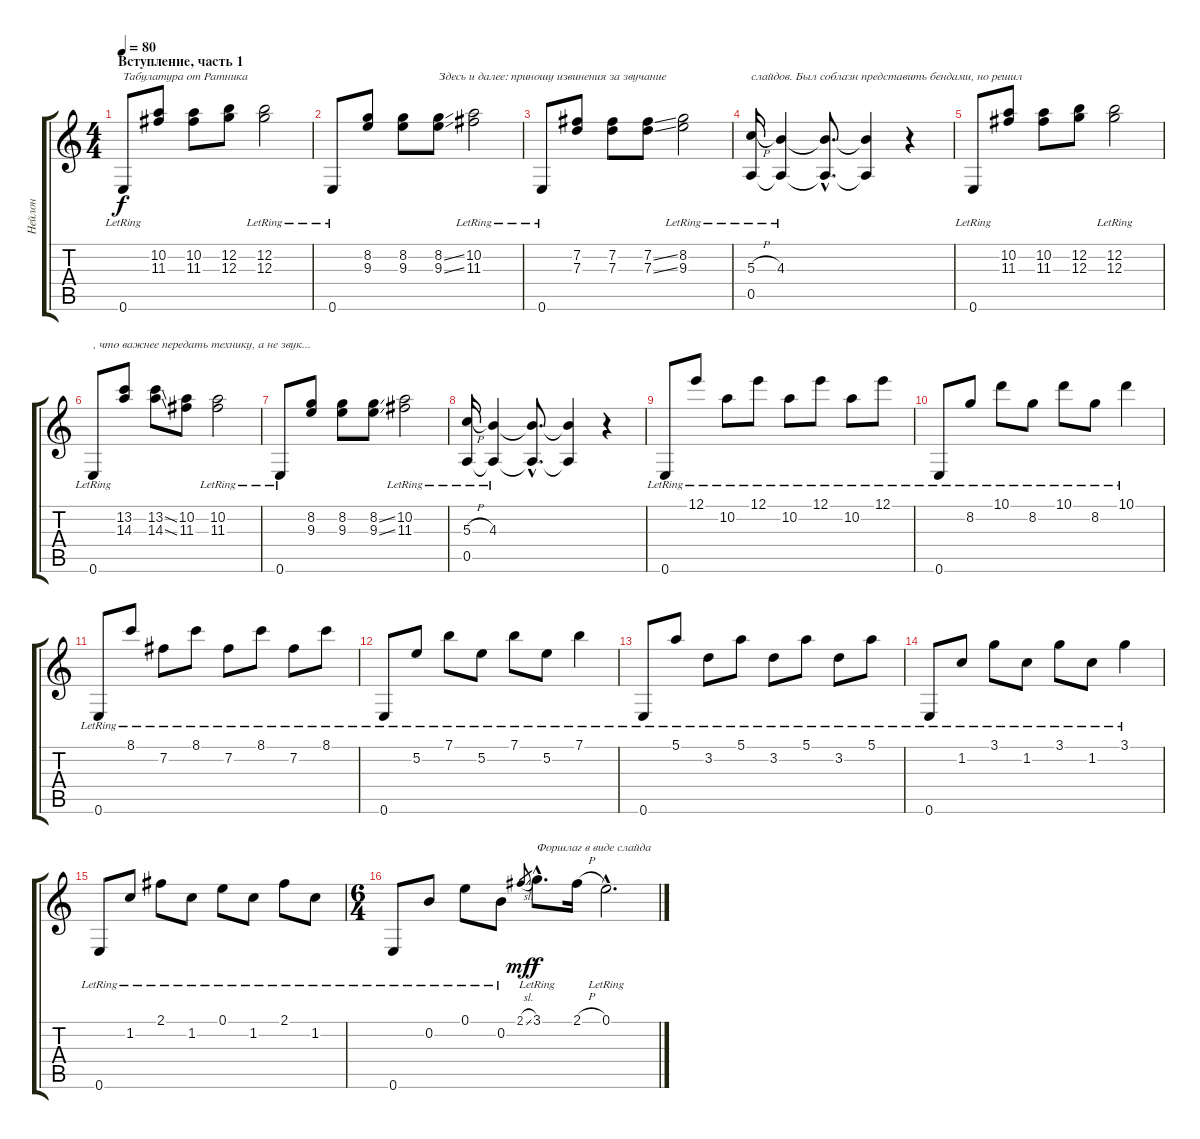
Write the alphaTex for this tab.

\track ("Нейлон" "Нейлон") {instrument acousticguitarnylon}
\staff {score tabs}
\tuning (E4 B3 G3 D3 A2 E2) {hide}
\ts (4 4)
\section ("" "Вступление, часть 1")
\tempo 80
\clef g2
\ks c
0.6{lr}.8{txt "Табулатура от Ратника" dy f instrument acousticguitarnylon} (10.2 11.3).8 (10.2 11.3).8 (12.2 12.3).8 (12.2{lr} 12.3{lr}).2 |
0.6{lr}.8 (8.2 9.3).8 (8.2 9.3).8 (8.2{ss} 9.3{ss}).8{txt "Здесь и далее: приношу извинения за звучание"} (10.2{lr} 11.3{lr}).2 |
0.6{lr}.8 (7.2 7.3).8 (7.2 7.3).8 (7.2{ss} 7.3{ss}).8 (8.2{lr} 9.3{lr}).2 |
(5.3{h} 0.5{lr}).16{txt "слайдов. Был соблазн представить бендами, но решил"} (4.3{lr} 0.5{t}).4 (4.3{hac t} 0.5{hac t}).8{d} (4.3{t} 0.5{t}).4 r.4 |
0.6{lr}.8 (10.2 11.3).8 (10.2 11.3).8 (12.2 12.3).8 (12.2{lr} 12.3{lr}).2 |
0.6{lr}.8{txt ", что важнее передать технику, а не звук..."} (13.2 14.3).8 (13.2{ss} 14.3{ss}).8 (10.2 11.3).8 (10.2{lr} 11.3{lr}).2 |
0.6{lr}.8 (8.2 9.3).8 (8.2 9.3).8 (8.2{ss} 9.3{ss}).8 (10.2{lr} 11.3{lr}).2 |
(5.3{h} 0.5{lr}).16 (4.3{lr} 0.5{t}).4 (4.3{hac t} 0.5{hac t}).8{d} (4.3{t} 0.5{t}).4 r.4 |
0.6{lr}.8 12.1{lr}.8 10.2{lr}.8 12.1{lr}.8 10.2{lr}.8 12.1{lr}.8 10.2{lr}.8 12.1{lr}.8 |
0.6{lr}.8 8.2{lr}.8 10.1{lr}.8 8.2{lr}.8 10.1{lr}.8 8.2{lr}.8 10.1{lr}.4 |
0.6{lr}.8 8.1{lr}.8 7.2{lr}.8 8.1{lr}.8 7.2{lr}.8 8.1{lr}.8 7.2{lr}.8 8.1{lr}.8 |
0.6{lr}.8 5.2{lr}.8 7.1{lr}.8 5.2{lr}.8 7.1{lr}.8 5.2{lr}.8 7.1{lr}.4 |
0.6{lr}.8 5.1{lr}.8 3.2{lr}.8 5.1{lr}.8 3.2{lr}.8 5.1{lr}.8 3.2{lr}.8 5.1{lr}.8 |
0.6{lr}.8 1.2{lr}.8 3.1{lr}.8 1.2{lr}.8 3.1{lr}.8 1.2{lr}.8 3.1{lr}.4 |
0.6{lr}.8 1.2{lr}.8 2.1{lr}.8 1.2{lr}.8 0.1{lr}.8 1.2{lr}.8 2.1{lr}.8 1.2{lr}.8 |
\ts (6 4)
0.6{lr}.8 0.2{lr}.8 0.1{lr}.8 0.2{lr}.8 2.1{sl}.8{gr dy mf} 3.1{hac lr}.8{d txt "Форшлаг в виде слайда" dy f} 2.1{h}.16 0.1{hac lr}.2{d}
